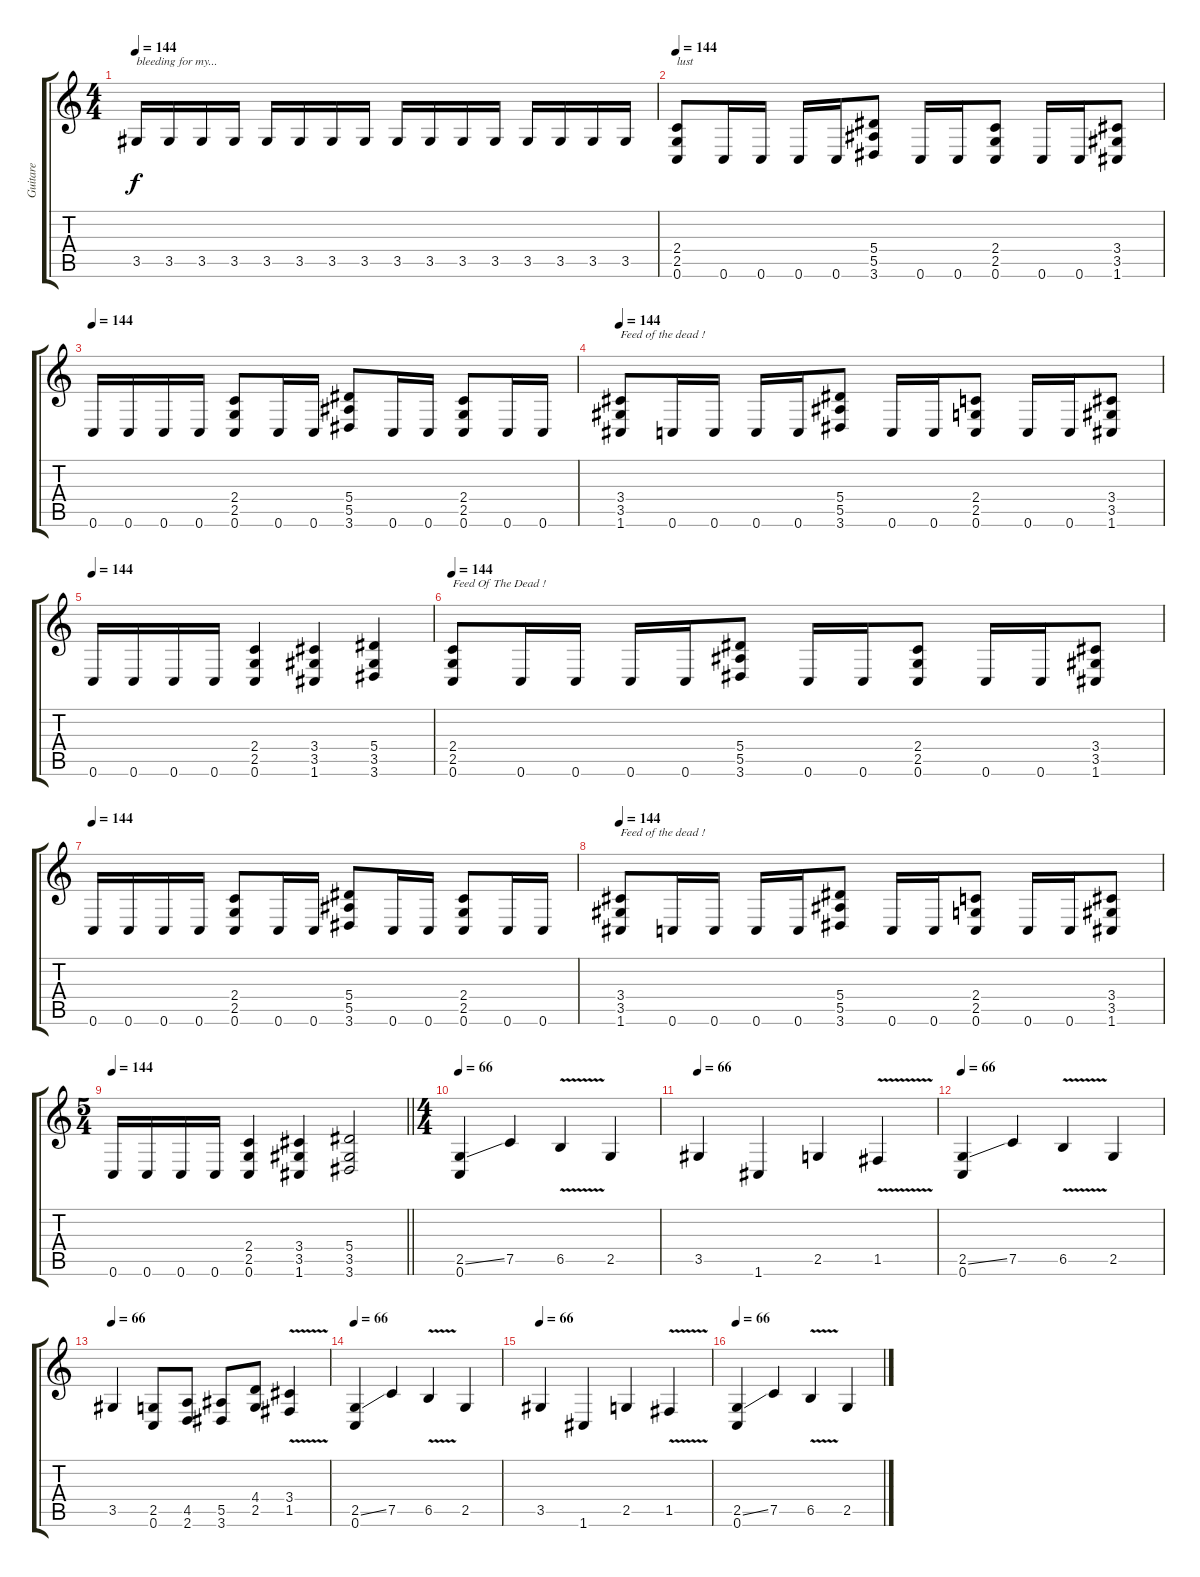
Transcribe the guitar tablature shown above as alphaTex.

\track ("Guitare" "Guitare") {instrument overdrivenguitar}
\staff {score tabs}
\tuning (C4 G3 Eb3 Bb2 F2 C2) {hide}
\ts (4 4)
\tempo 144
\clef g2
\ks c
3.5.16{txt "bleeding for my..." dy f} 3.5.16 3.5.16 3.5.16 3.5.16 3.5.16 3.5.16 3.5.16 3.5.16 3.5.16 3.5.16 3.5.16 3.5.16 3.5.16 3.5.16 3.5.16 |
\tempo 144
(2.4 2.5 0.6).8{txt "lust"} 0.6.16 0.6.16 0.6.16 0.6.16 (5.4 5.5 3.6).8 0.6.16 0.6.16 (2.4 2.5 0.6).8 0.6.16 0.6.16 (3.4 3.5 1.6).8 |
\tempo 144
0.6.16 0.6.16 0.6.16 0.6.16 (2.4 2.5 0.6).8 0.6.16 0.6.16 (5.4 5.5 3.6).8 0.6.16 0.6.16 (2.4 2.5 0.6).8 0.6.16 0.6.16 |
\tempo 144
(3.4 3.5 1.6).8{txt "Feed of the dead !"} 0.6.16 0.6.16 0.6.16 0.6.16 (5.4 5.5 3.6).8 0.6.16 0.6.16 (2.4 2.5 0.6).8 0.6.16 0.6.16 (3.4 3.5 1.6).8 |
\tempo 144
0.6.16 0.6.16 0.6.16 0.6.16 (2.4 2.5 0.6).4 (3.4 3.5 1.6).4 (5.4 3.5 3.6).4 |
\tempo 144
(2.4 2.5 0.6).8{txt "Feed Of The Dead !"} 0.6.16 0.6.16 0.6.16 0.6.16 (5.4 5.5 3.6).8 0.6.16 0.6.16 (2.4 2.5 0.6).8 0.6.16 0.6.16 (3.4 3.5 1.6).8 |
\tempo 144
0.6.16 0.6.16 0.6.16 0.6.16 (2.4 2.5 0.6).8 0.6.16 0.6.16 (5.4 5.5 3.6).8 0.6.16 0.6.16 (2.4 2.5 0.6).8 0.6.16 0.6.16 |
\tempo 144
(3.4 3.5 1.6).8{txt "Feed of the dead !"} 0.6.16 0.6.16 0.6.16 0.6.16 (5.4 5.5 3.6).8 0.6.16 0.6.16 (2.4 2.5 0.6).8 0.6.16 0.6.16 (3.4 3.5 1.6).8 |
\ts (5 4)
\tempo 144
\barLineRight lightlight
0.6.16 0.6.16 0.6.16 0.6.16 (2.4 2.5 0.6).4 (3.4 3.5 1.6).4 (5.4 3.5 3.6).2 |
\ts (4 4)
\tempo 66
(2.5{ss} 0.6).4 7.5.4 6.5{v}.4 2.5.4 |
\tempo 66
3.5.4 1.6.4 2.5.4 1.5{v}.4 |
\tempo 66
(2.5{ss} 0.6).4 7.5.4 6.5{v}.4 2.5.4 |
\tempo 66
3.5.4 (2.5 0.6).8 (4.5 2.6).8 (5.5 3.6).8 (4.4 2.5).8 (3.4{v} 1.5{v}).4 |
\tempo 66
(2.5{ss} 0.6).4 7.5.4 6.5{v}.4 2.5.4 |
\tempo 66
3.5.4 1.6.4 2.5.4 1.5{v}.4 |
\tempo 66
(2.5{ss} 0.6).4 7.5.4 6.5{v}.4 2.5.4
